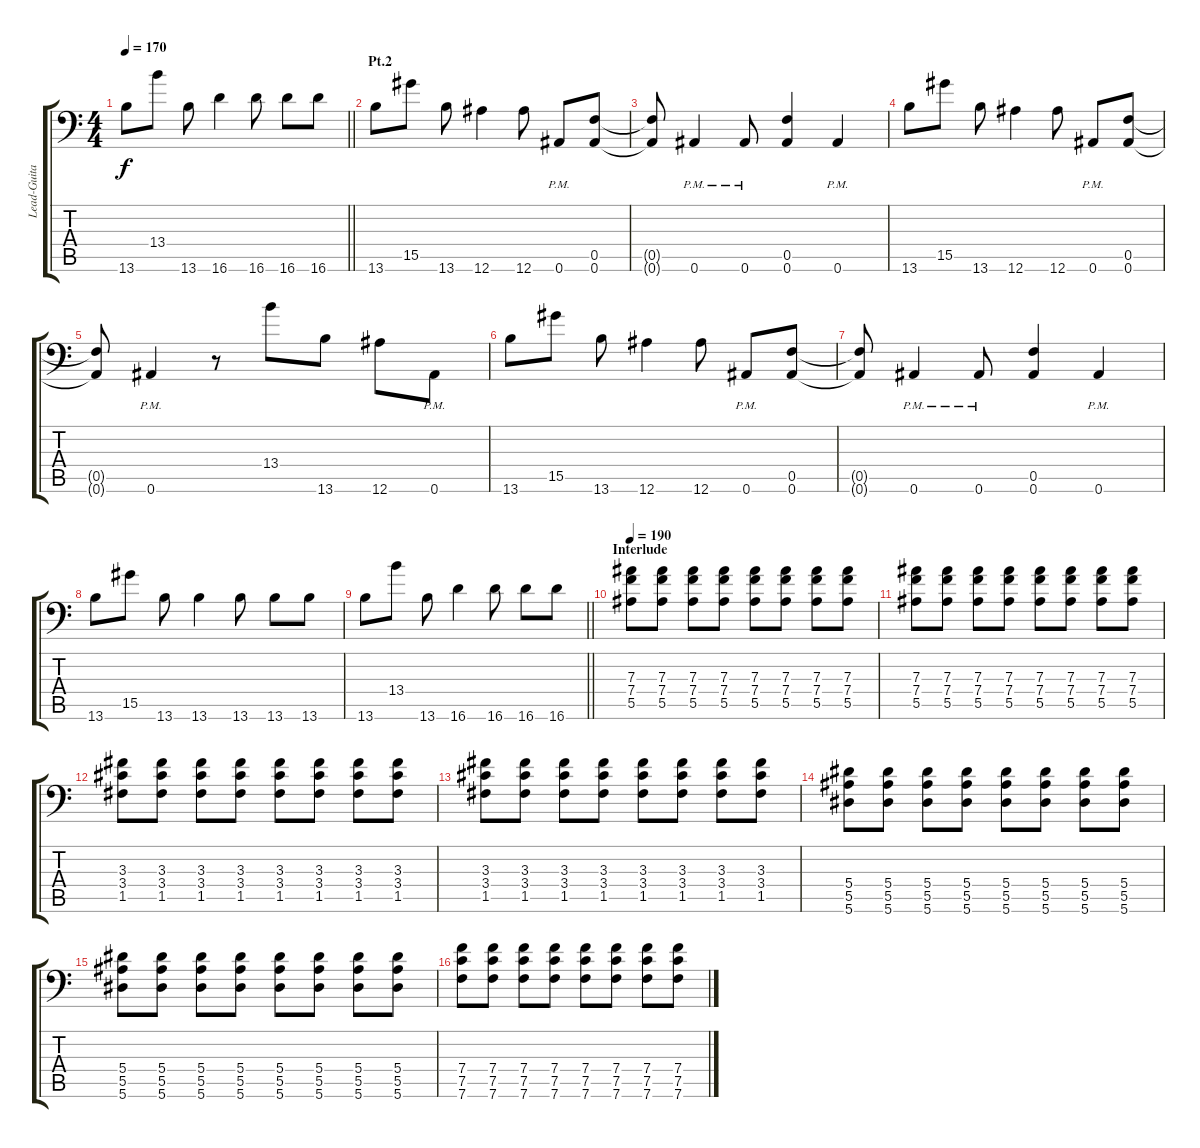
\track ("Lead-Guitar" "Lead-Guita") {instrument overdrivenguitar}
\staff {score tabs}
\tuning (C4 G3 Eb3 Bb2 F2 Bb1) {hide}
\ts (4 4)
\tempo 170
\clef f4
\barLineRight lightlight
\ks c
13.6.8{dy f} 13.4.8 13.6.8 16.6.4 16.6.8 16.6.8 16.6.8 |
\section ("" "Pt.2")
13.6.8 15.5.8 13.6.8 12.6.4 12.6.8 0.6{pm}.8 (0.5 0.6).8 |
(0.5{t} 0.6{t}).8 0.6{pm}.4 0.6{pm}.8 (0.5 0.6).4 0.6{pm}.4 |
13.6.8 15.5.8 13.6.8 12.6.4 12.6.8 0.6{pm}.8 (0.5 0.6).8 |
(0.5{t} 0.6{t}).8 0.6{pm}.4 r.8 13.4.8 13.6.8 12.6.8 0.6{pm}.8 |
13.6.8 15.5.8 13.6.8 12.6.4 12.6.8 0.6{pm}.8 (0.5 0.6).8 |
(0.5{t} 0.6{t}).8 0.6{pm}.4 0.6{pm}.8 (0.5 0.6).4 0.6{pm}.4 |
13.6.8 15.5.8 13.6.8 13.6.4 13.6.8 13.6.8 13.6.8 |
\barLineRight lightlight
13.6.8 13.4.8 13.6.8 16.6.4 16.6.8 16.6.8 16.6.8 |
\section ("" "Interlude")
\tempo 190
(7.3 7.4 5.5).8 (7.3 7.4 5.5).8 (7.3 7.4 5.5).8 (7.3 7.4 5.5).8 (7.3 7.4 5.5).8 (7.3 7.4 5.5).8 (7.3 7.4 5.5).8 (7.3 7.4 5.5).8 |
(7.3 7.4 5.5).8 (7.3 7.4 5.5).8 (7.3 7.4 5.5).8 (7.3 7.4 5.5).8 (7.3 7.4 5.5).8 (7.3 7.4 5.5).8 (7.3 7.4 5.5).8 (7.3 7.4 5.5).8 |
(3.3 3.4 1.5).8 (3.3 3.4 1.5).8 (3.3 3.4 1.5).8 (3.3 3.4 1.5).8 (3.3 3.4 1.5).8 (3.3 3.4 1.5).8 (3.3 3.4 1.5).8 (3.3 3.4 1.5).8 |
(3.3 3.4 1.5).8 (3.3 3.4 1.5).8 (3.3 3.4 1.5).8 (3.3 3.4 1.5).8 (3.3 3.4 1.5).8 (3.3 3.4 1.5).8 (3.3 3.4 1.5).8 (3.3 3.4 1.5).8 |
(5.4 5.5 5.6).8 (5.4 5.5 5.6).8 (5.4 5.5 5.6).8 (5.4 5.5 5.6).8 (5.4 5.5 5.6).8 (5.4 5.5 5.6).8 (5.4 5.5 5.6).8 (5.4 5.5 5.6).8 |
(5.4 5.5 5.6).8 (5.4 5.5 5.6).8 (5.4 5.5 5.6).8 (5.4 5.5 5.6).8 (5.4 5.5 5.6).8 (5.4 5.5 5.6).8 (5.4 5.5 5.6).8 (5.4 5.5 5.6).8 |
(7.4 7.5 7.6).8 (7.4 7.5 7.6).8 (7.4 7.5 7.6).8 (7.4 7.5 7.6).8 (7.4 7.5 7.6).8 (7.4 7.5 7.6).8 (7.4 7.5 7.6).8 (7.4 7.5 7.6).8
